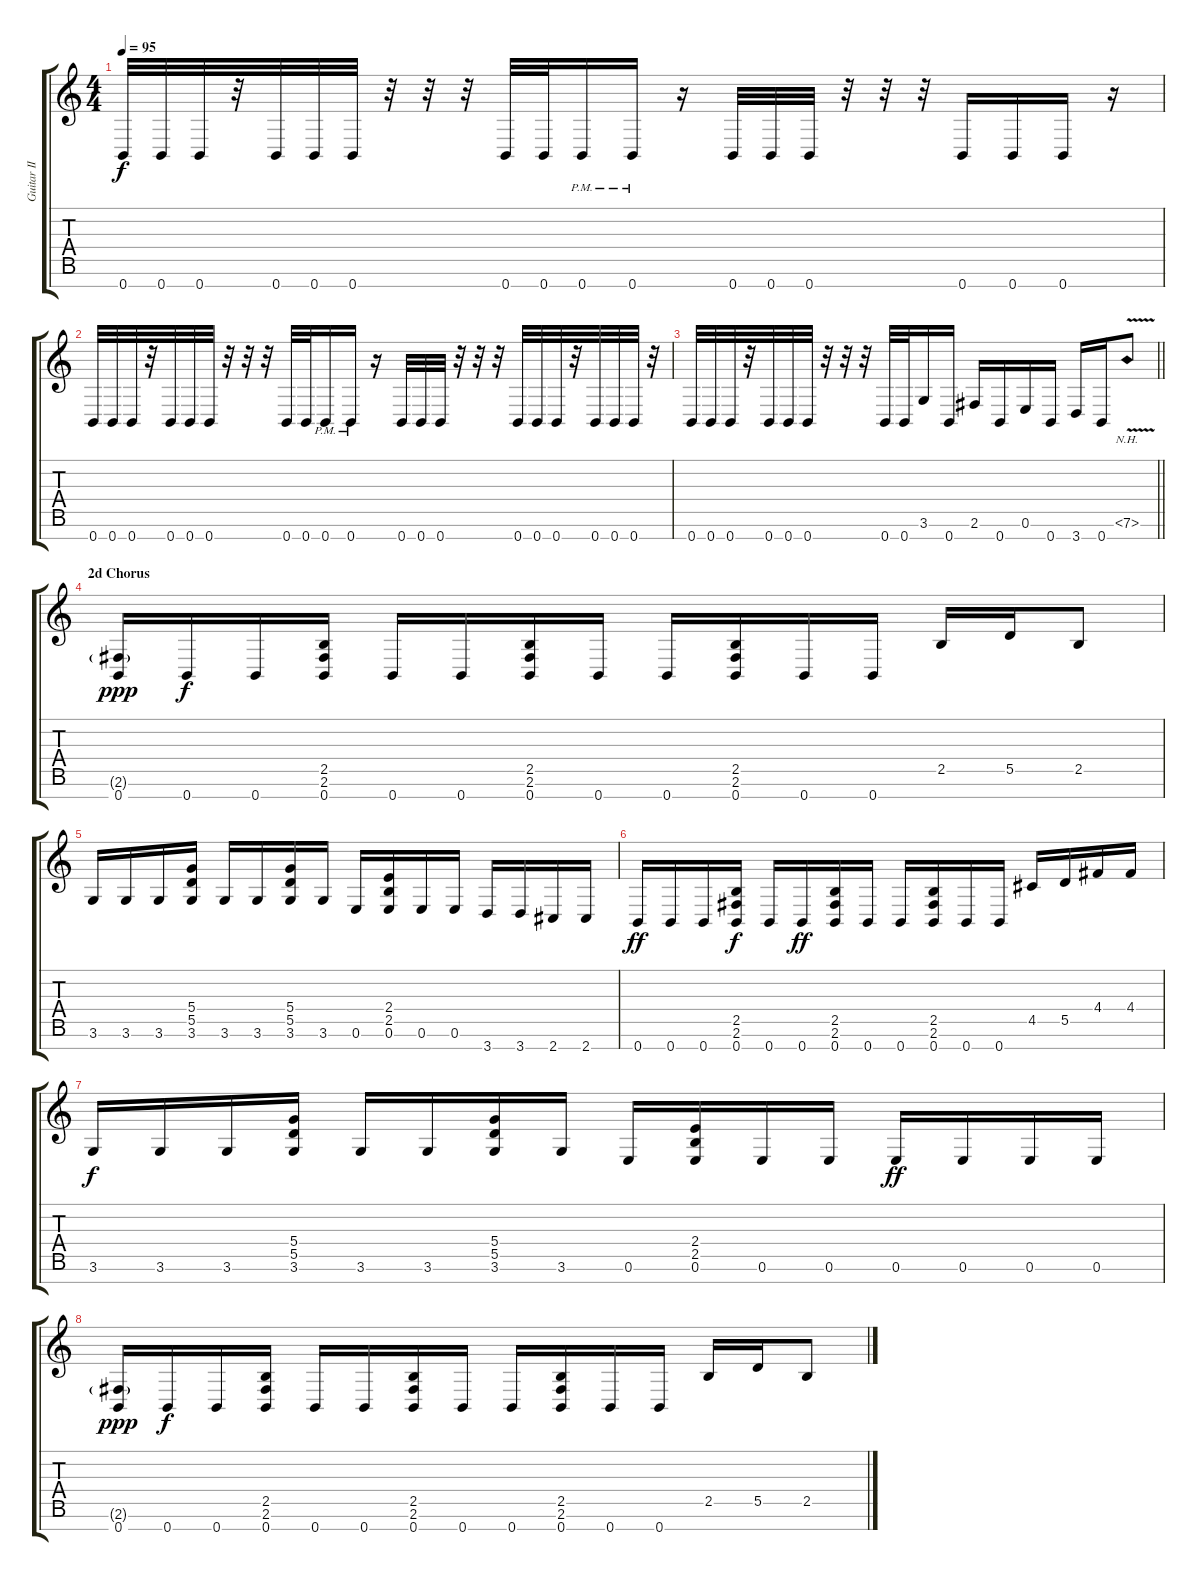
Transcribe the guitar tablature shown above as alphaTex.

\track ("Guitar II" "Guitar II") {instrument distortionguitar}
\staff {score tabs}
\tuning (E4 B3 G3 D3 A2 E2 B1) {hide}
\ts (4 4)
\tempo 95
\clef g2
\ks c
0.7.32{dy f} 0.7.32 0.7.32 r.32 0.7.32 0.7.32 0.7.32 r.32 r.32 r.32 0.7.32 0.7.32 0.7{pm}.16 0.7{pm}.16 r.16 0.7.32 0.7.32 0.7.32 r.32 r.32 r.32 0.7.16 0.7.16 0.7.16 r.16 |
0.7.32 0.7.32 0.7.32 r.32 0.7.32 0.7.32 0.7.32 r.32 r.32 r.32 0.7.32 0.7.32 0.7{pm}.16 0.7{pm}.16 r.16 0.7.32 0.7.32 0.7.32 r.32 r.32 r.32 0.7.32 0.7.32 0.7.32 r.32 0.7.32 0.7.32 0.7.32 r.32 |
\barLineRight lightlight
0.7.32 0.7.32 0.7.32 r.32 0.7.32 0.7.32 0.7.32 r.32 r.32 r.32 0.7.32 0.7.32 3.6.16 0.7.16 2.6.16 0.7.16 0.6.16 0.7.16 3.7.16 0.7.16 7.6{nh v}.8 |
\section ("" "2d Chorus")
(2.6{g} 0.7).16{dy ppp} 0.7.16{dy f} 0.7.16 (2.5 2.6 0.7).16 0.7.16 0.7.16 (2.5 2.6 0.7).16 0.7.16 0.7.16 (2.5 2.6 0.7).16 0.7.16 0.7.16 2.5.16 5.5.16 2.5.8 |
3.6.16 3.6.16 3.6.16 (5.4 5.5 3.6).16 3.6.16 3.6.16 (5.4 5.5 3.6).16 3.6.16 0.6.16 (2.4 2.5 0.6).16 0.6.16 0.6.16 3.7.16 3.7.16 2.7.16 2.7.16 |
0.7.16{dy ff} 0.7.16 0.7.16 (2.5 2.6 0.7).16{dy f} 0.7.16 0.7.16{dy ff} (2.5 2.6 0.7).16 0.7.16 0.7.16 (2.5 2.6 0.7).16 0.7.16 0.7.16 4.5.16 5.5.16 4.4.16 4.4.16 |
3.6.16{dy f} 3.6.16 3.6.16 (5.4 5.5 3.6).16 3.6.16 3.6.16 (5.4 5.5 3.6).16 3.6.16 0.6.16 (2.4 2.5 0.6).16 0.6.16 0.6.16 0.6.16{dy ff} 0.6.16 0.6.16 0.6.16 |
(2.6{g} 0.7).16{dy ppp} 0.7.16{dy f} 0.7.16 (2.5 2.6 0.7).16 0.7.16 0.7.16 (2.5 2.6 0.7).16 0.7.16 0.7.16 (2.5 2.6 0.7).16 0.7.16 0.7.16 2.5.16 5.5.16 2.5.8
